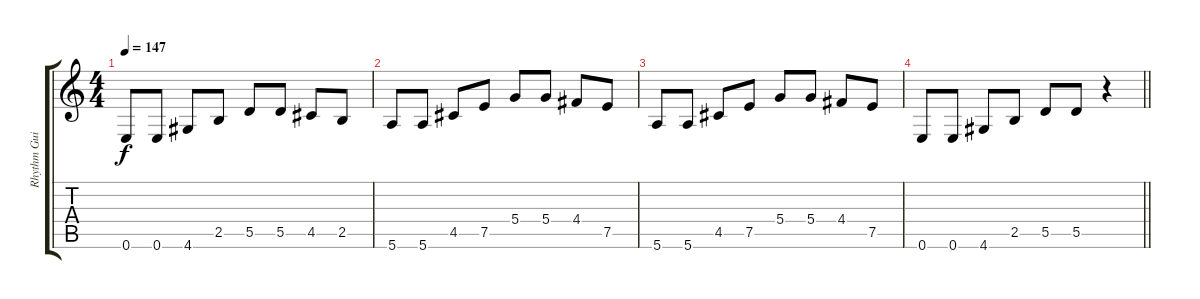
\track ("Rhythm Guitar" "Rhythm Gui") {instrument electricguitarmuted}
\staff {score tabs}
\tuning (E4 B3 G3 D3 A2 E2) {hide}
\ts (4 4)
\tempo 147
\clef g2
\ks c
0.6.8{dy f} 0.6.8 4.6.8 2.5.8 5.5.8 5.5.8 4.5.8 2.5.8 |
5.6.8 5.6.8 4.5.8 7.5.8 5.4.8 5.4.8 4.4.8 7.5.8 |
5.6.8 5.6.8 4.5.8 7.5.8 5.4.8 5.4.8 4.4.8 7.5.8 |
\barLineRight lightlight
0.6.8 0.6.8 4.6.8 2.5.8 5.5.8 5.5.8 r.4
